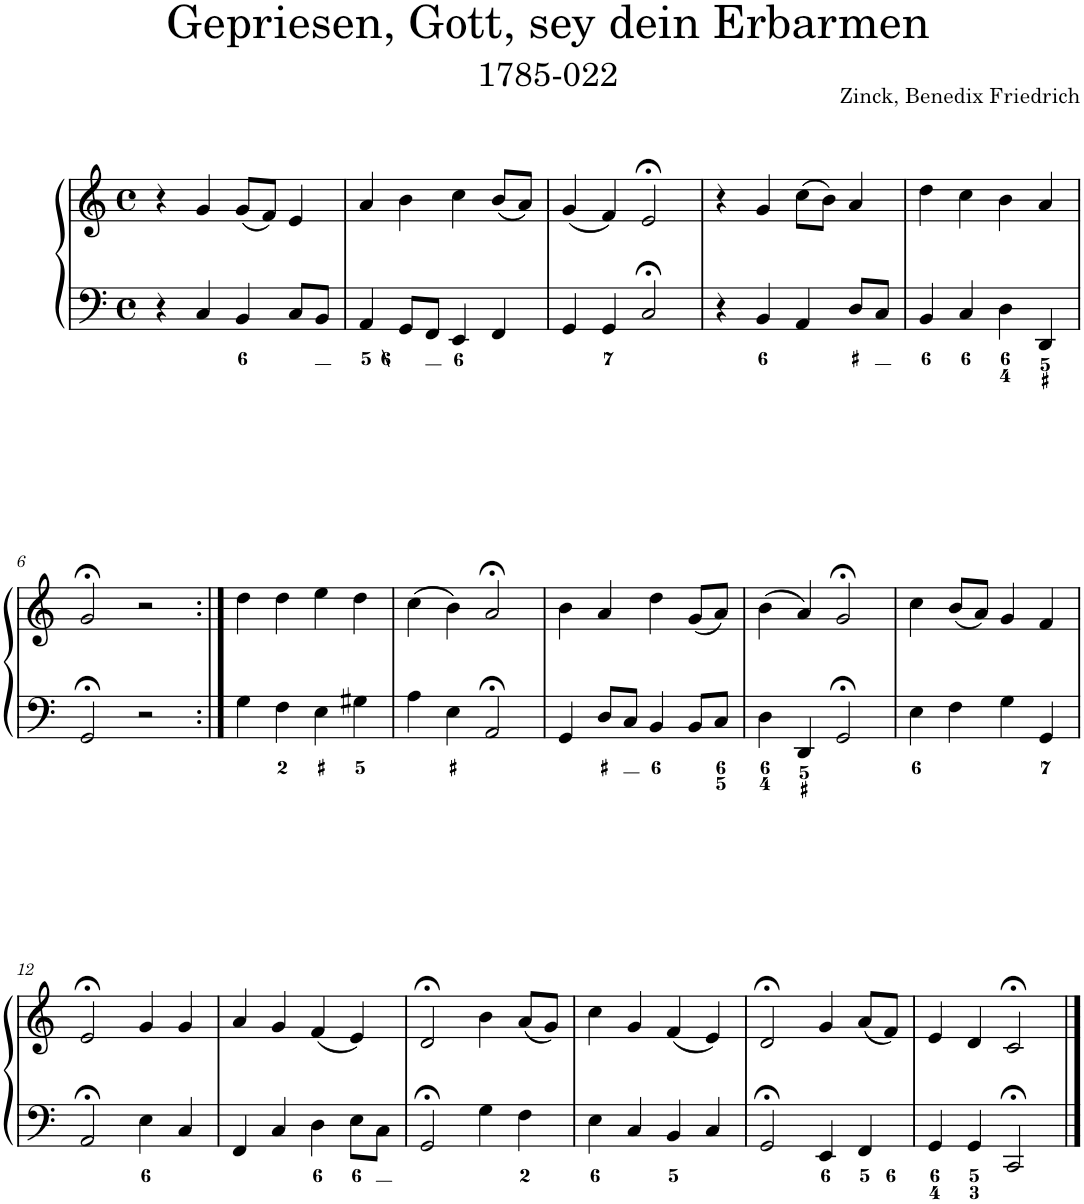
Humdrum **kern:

**kern	**kern
*part1	*part1
*staff2	*staff1
*I"Piano	*
*I'Pno.	*
*clefF4	*clefG2
*k[]	*k[]
*M4/4	*M4/4
*met(c)	*met(c)
=1	=1
4r	4r
4C/	4g/
4BB/	(8g/L
.	8f/J)
8C/L	4e/
8BB/J	.
=2	=2
4AA/	4a/
8GG/L	4b\
8FF/J	.
4EE/	4cc\
4FF/	(8b/L
.	8a/J)
=3	=3
4GG/	(4g/
4GG/	4f/)
2C;</	2e;</
=4	=4
4r	4r
4BB/	4g/
4AA/	(8cc\L
.	8b\J)
8D/L	4a/
8C/J	.
=5	=5
4BB/	4dd\
4C/	4cc\
4D\	4b\
4DD/	4a/
!!LO:LB:g=z
=6	=6
2GG;</	2g;</
2r	2r
=7:|!	=7:|!
4G\	4dd\
4F\	4dd\
4E\	4ee\
4G#X\	4dd\
=8	=8
4A\	(4cc\
4E\	4b\)
2AA;</	2a;</
=9	=9
4GG/	4b\
8D/L	4a/
8C/J	.
4BB/	4dd\
8BB/L	(8g/L
8C/J	8a/J)
=10	=10
4D\	(4b\
4DD/	4a/)
2GG;</	2g;</
=11	=11
4E\	4cc\
4F\	(8b/L
.	8a/J)
4G\	4g/
4GG/	4f/
!!LO:LB:g=z
=12	=12
2AA;</	2e;</
4E\	4g/
4C/	4g/
=13	=13
4FF/	4a/
4C/	4g/
4D\	(4f/
8E\L	4e/)
8C\J	.
=14	=14
2GG;</	2d;</
4G\	4b\
4F\	(8a/L
.	8g/J)
=15	=15
4E\	4cc\
4C/	4g/
4BB/	(4f/
4C/	4e/)
=16	=16
2GG;</	2d;</
4EE/	4g/
4FF/	(8a/L
.	8f/J)
=17	=17
4GG/	4e/
4GG/	4d/
2CC;</	2c;</
==	==
*-	*-
